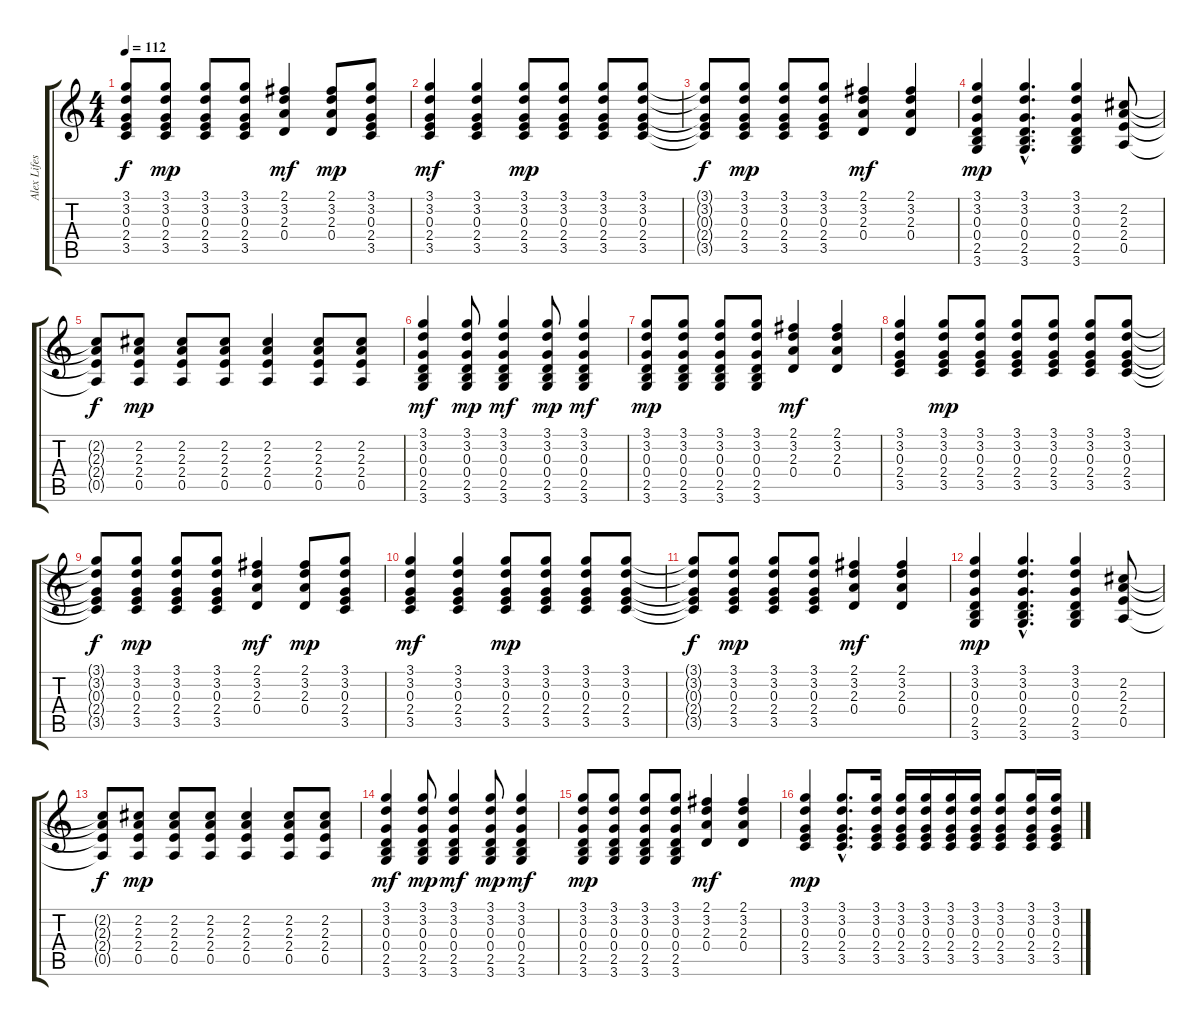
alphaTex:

\track ("Alex Lifeson" "Alex Lifes") {instrument overdrivenguitar}
\staff {score tabs}
\tuning (E4 B3 G3 D3 A2 E2) {hide}
\ts (4 4)
\tempo 112
\clef g2
\ks c
(3.1{t} 3.2{t} 0.3{t} 2.4{t} 3.5{t}).8{dy f} (3.1 3.2 0.3 2.4 3.5).8{dy mp} (3.1 3.2 0.3 2.4 3.5).8 (3.1 3.2 0.3 2.4 3.5).8 (2.1 3.2 2.3 0.4).4{dy mf} (2.1 3.2 2.3 0.4).8{dy mp} (3.1 3.2 0.3 2.4 3.5).8 |
(3.1 3.2 0.3 2.4 3.5).4{dy mf} (3.1 3.2 0.3 2.4 3.5).4 (3.1 3.2 0.3 2.4 3.5).8{dy mp} (3.1 3.2 0.3 2.4 3.5).8 (3.1 3.2 0.3 2.4 3.5).8 (3.1 3.2 0.3 2.4 3.5).8 |
(3.1{t} 3.2{t} 0.3{t} 2.4{t} 3.5{t}).8{dy f} (3.1 3.2 0.3 2.4 3.5).8{dy mp} (3.1 3.2 0.3 2.4 3.5).8 (3.1 3.2 0.3 2.4 3.5).8 (2.1 3.2 2.3 0.4).4{dy mf} (2.1 3.2 2.3 0.4).4 |
(3.1 3.2 0.3 0.4 2.5 3.6).4{dy mp} (3.1{hac} 3.2{hac} 0.3{hac} 0.4{hac} 2.5{hac} 3.6{hac}).4{d} (3.1 3.2 0.3 0.4 2.5 3.6).4 (2.2 2.3 2.4 0.5).8 |
(2.2{t} 2.3{t} 2.4{t} 0.5{t}).8{dy f} (2.2 2.3 2.4 0.5).8{dy mp} (2.2 2.3 2.4 0.5).8 (2.2 2.3 2.4 0.5).8 (2.2 2.3 2.4 0.5).4 (2.2 2.3 2.4 0.5).8 (2.2 2.3 2.4 0.5).8 |
(3.1 3.2 0.3 0.4 2.5 3.6).4{dy mf} (3.1 3.2 0.3 0.4 2.5 3.6).8{dy mp} (3.1 3.2 0.3 0.4 2.5 3.6).4{dy mf} (3.1 3.2 0.3 0.4 2.5 3.6).8{dy mp} (3.1 3.2 0.3 0.4 2.5 3.6).4{dy mf} |
(3.1 3.2 0.3 0.4 2.5 3.6).8{dy mp} (3.1 3.2 0.3 0.4 2.5 3.6).8 (3.1 3.2 0.3 0.4 2.5 3.6).8 (3.1 3.2 0.3 0.4 2.5 3.6).8 (2.1 3.2 2.3 0.4).4{dy mf} (2.1 3.2 2.3 0.4).4 |
(3.1 3.2 0.3 2.4 3.5).4 (3.1 3.2 0.3 2.4 3.5).8{dy mp} (3.1 3.2 0.3 2.4 3.5).8 (3.1 3.2 0.3 2.4 3.5).8 (3.1 3.2 0.3 2.4 3.5).8 (3.1 3.2 0.3 2.4 3.5).8 (3.1 3.2 0.3 2.4 3.5).8 |
(3.1{t} 3.2{t} 0.3{t} 2.4{t} 3.5{t}).8{dy f} (3.1 3.2 0.3 2.4 3.5).8{dy mp} (3.1 3.2 0.3 2.4 3.5).8 (3.1 3.2 0.3 2.4 3.5).8 (2.1 3.2 2.3 0.4).4{dy mf} (2.1 3.2 2.3 0.4).8{dy mp} (3.1 3.2 0.3 2.4 3.5).8 |
(3.1 3.2 0.3 2.4 3.5).4{dy mf} (3.1 3.2 0.3 2.4 3.5).4 (3.1 3.2 0.3 2.4 3.5).8{dy mp} (3.1 3.2 0.3 2.4 3.5).8 (3.1 3.2 0.3 2.4 3.5).8 (3.1 3.2 0.3 2.4 3.5).8 |
(3.1{t} 3.2{t} 0.3{t} 2.4{t} 3.5{t}).8{dy f} (3.1 3.2 0.3 2.4 3.5).8{dy mp} (3.1 3.2 0.3 2.4 3.5).8 (3.1 3.2 0.3 2.4 3.5).8 (2.1 3.2 2.3 0.4).4{dy mf} (2.1 3.2 2.3 0.4).4 |
(3.1 3.2 0.3 0.4 2.5 3.6).4{dy mp} (3.1{hac} 3.2{hac} 0.3{hac} 0.4{hac} 2.5{hac} 3.6{hac}).4{d} (3.1 3.2 0.3 0.4 2.5 3.6).4 (2.2 2.3 2.4 0.5).8 |
(2.2{t} 2.3{t} 2.4{t} 0.5{t}).8{dy f} (2.2 2.3 2.4 0.5).8{dy mp} (2.2 2.3 2.4 0.5).8 (2.2 2.3 2.4 0.5).8 (2.2 2.3 2.4 0.5).4 (2.2 2.3 2.4 0.5).8 (2.2 2.3 2.4 0.5).8 |
(3.1 3.2 0.3 0.4 2.5 3.6).4{dy mf} (3.1 3.2 0.3 0.4 2.5 3.6).8{dy mp} (3.1 3.2 0.3 0.4 2.5 3.6).4{dy mf} (3.1 3.2 0.3 0.4 2.5 3.6).8{dy mp} (3.1 3.2 0.3 0.4 2.5 3.6).4{dy mf} |
(3.1 3.2 0.3 0.4 2.5 3.6).8{dy mp} (3.1 3.2 0.3 0.4 2.5 3.6).8 (3.1 3.2 0.3 0.4 2.5 3.6).8 (3.1 3.2 0.3 0.4 2.5 3.6).8 (2.1 3.2 2.3 0.4).4{dy mf} (2.1 3.2 2.3 0.4).4 |
(3.1 3.2 0.3 2.4 3.5).4{dy mp} (3.1{hac} 3.2{hac} 0.3{hac} 2.4{hac} 3.5{hac}).8{d} (3.1 3.2 0.3 2.4 3.5).16 (3.1 3.2 0.3 2.4 3.5).16 (3.1 3.2 0.3 2.4 3.5).16 (3.1 3.2 0.3 2.4 3.5).16 (3.1 3.2 0.3 2.4 3.5).16 (3.1 3.2 0.3 2.4 3.5).8 (3.1 3.2 0.3 2.4 3.5).16 (3.1 3.2 0.3 2.4 3.5).16
